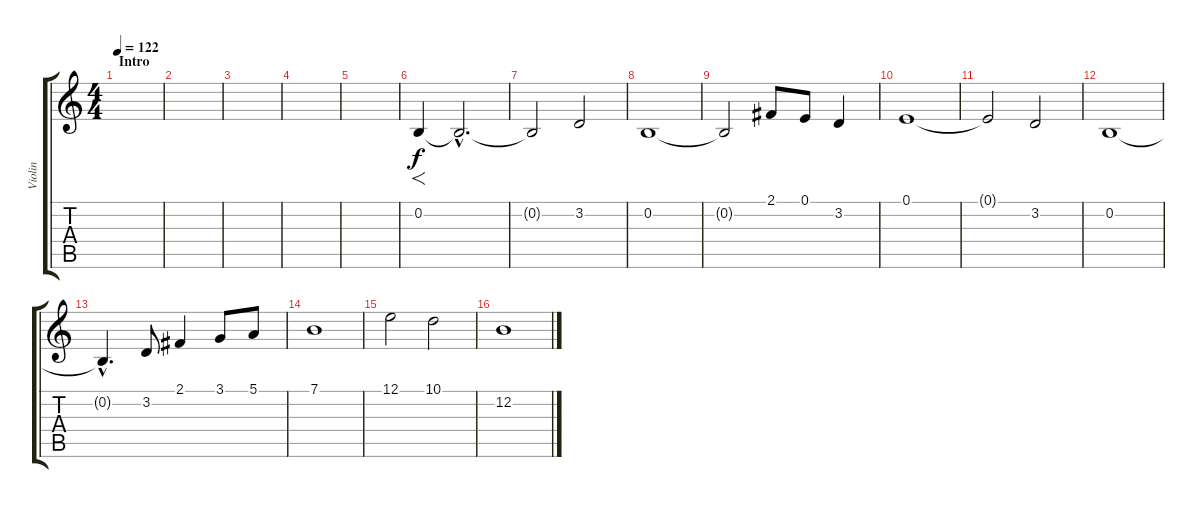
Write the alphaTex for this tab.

\track ("Violin" "Violin") {instrument violin}
\staff {score tabs}
\tuning (E4 B3 G3 D3 A2 E2) {hide}
\ts (4 4)
\section ("" "Intro")
\tempo 122
\clef g2
\ks c
|
|
|
|
|
0.2.4{f} 0.2{hac t}.2{d} |
0.2{t}.2 3.2.2 |
0.2.1 |
0.2{t}.2 2.1.8 0.1.8 3.2.4 |
0.1.1 |
0.1{t}.2 3.2.2 |
0.2.1 |
0.2{hac t}.4{d} 3.2.8 2.1.4 3.1.8 5.1.8 |
7.1.1 |
12.1.2 10.1.2 |
12.2.1
